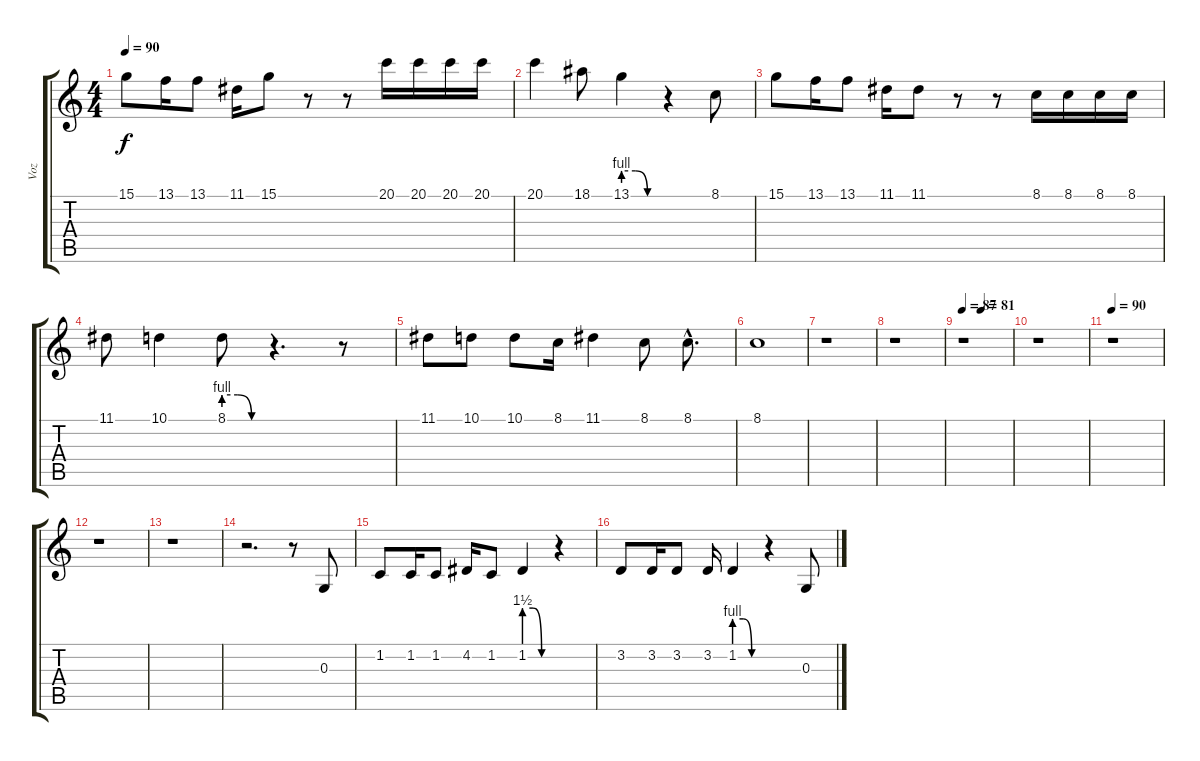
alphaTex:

\track ("Voz" "Voz") {instrument lead6voice}
\staff {score tabs}
\tuning (E4 B3 G3 D3 A2 E2) {hide}
\ts (4 4)
\tempo 90
\clef g2
\ks c
15.1.8{dy f} 13.1.16 13.1.8 11.1.16 15.1.8 r.8 r.8 20.1.16 20.1.16 20.1.16 20.1.16 |
20.1.4 18.1.8 13.1{be (custom 0 4 20 4 40 0 60 0)}.4 r.4 8.1.8 |
15.1.8 13.1.16 13.1.8 11.1.16 11.1.8 r.8 r.8 8.1.16 8.1.16 8.1.16 8.1.16 |
11.1.8 10.1.4 8.1{be (custom 0 4 20 4 40 0 60 0)}.8 r.4{d} r.8 |
11.1.8 10.1.8 10.1.8 8.1.16 11.1.4 8.1.8 8.1{hac}.8{d} |
8.1.1 |
r.1 |
r.1 |
\tempo 87
\tempo (81 0.375)
r.1 |
r.1 |
\tempo 90
r.1 |
r.1 |
r.1 |
r.2{d} r.8 0.3.8{instrument lead2sawtooth} |
1.2.8 1.2.16 1.2.8 4.2.16 1.2.8 1.2{be (custom 0 6 20 6 40 0 60 0)}.4 r.4 |
3.2.8 3.2.16 3.2.8 3.2.16 1.2{be (custom 0 4 20 4 40 0 60 0)}.4 r.4 0.3.8
